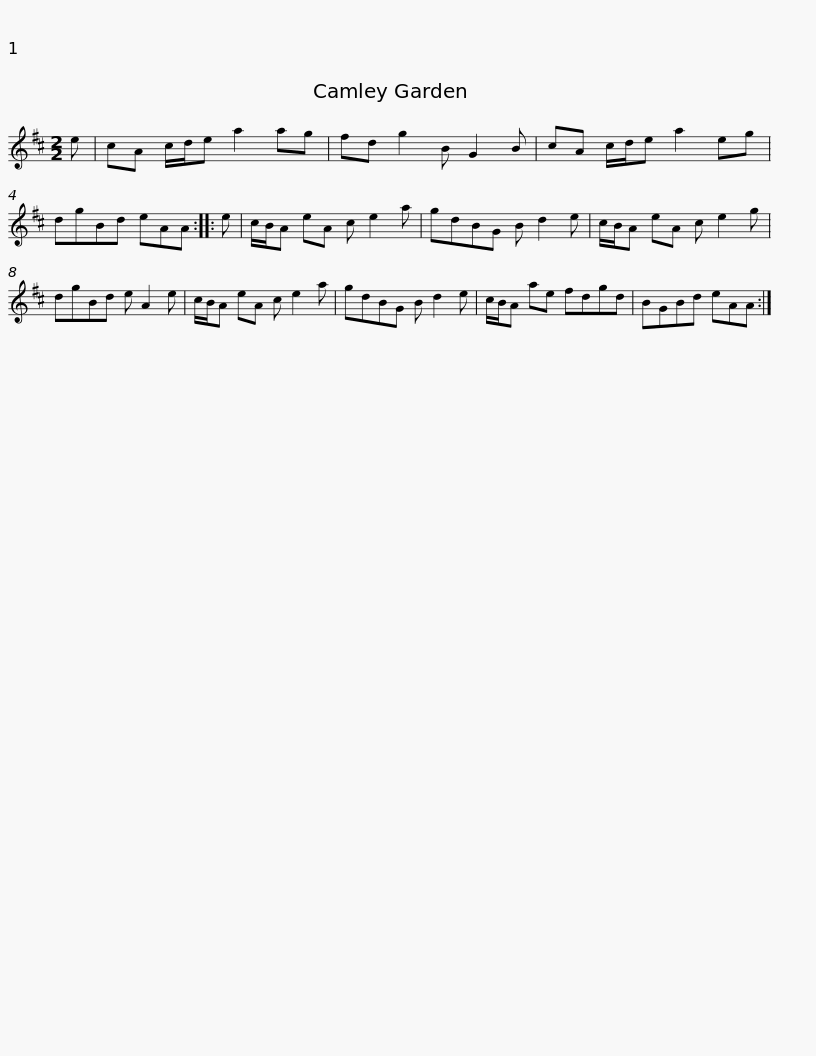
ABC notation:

X:1
L:1/8
M:2/2
I:linebreak $
K:D
V:1 treble
V:1
 e | cA c/d/e a2 ag | fd g2 B G2 B | cA c/d/e a2 eg | dgBd eAA :: %5
 e | c/B/A eA c e2 a |$ gdBG B d2 e | c/B/A eA c e2 g | dgBd e A2 e | %10
 c/B/A eA c e2 a | gdBG B d2 e | c/B/A ae fdgd |$ BGBd eAA :| %14
